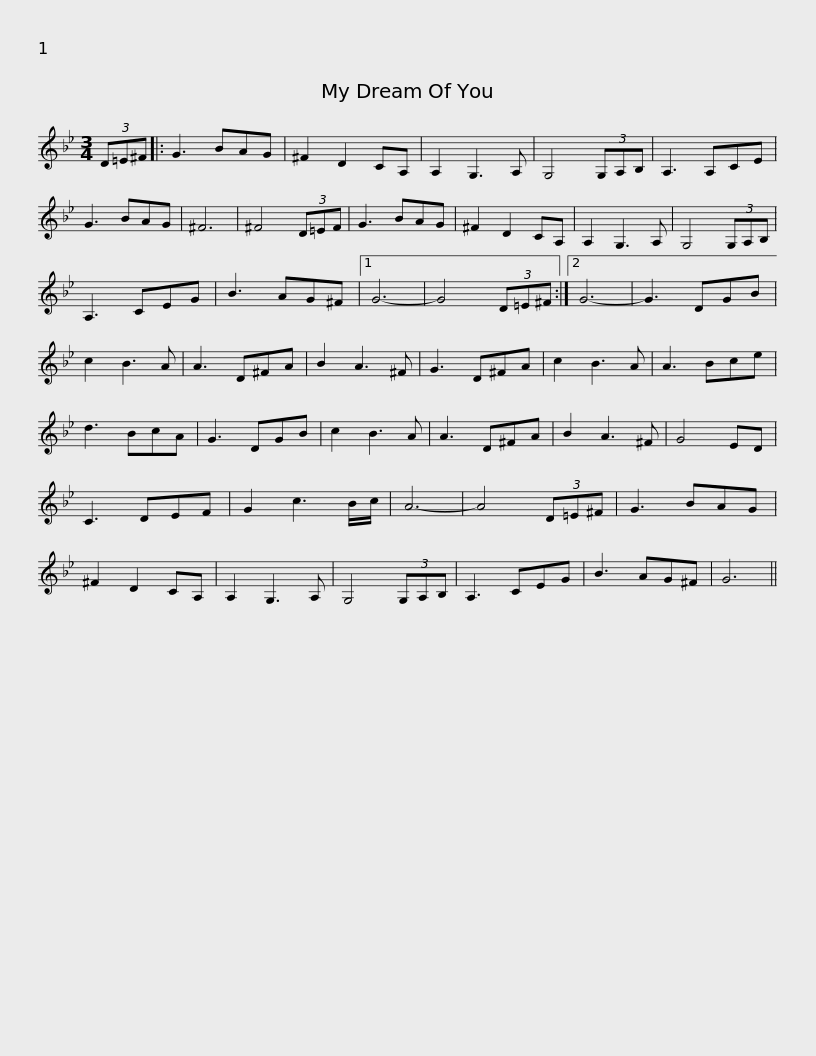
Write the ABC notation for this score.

X:1
L:1/8
M:3/4
I:linebreak $
K:Gmin
V:1 treble
V:1
 (3D=E^F |: G3 BAG | ^F2 D2 CA, | A,2 G,3 A, | G,4 (3G,A,B, | %5
 A,3 A,CE | G3 BAG | ^F6 | ^F4 (3D=EF |$ G3 BAG | %10
 ^F2 D2 CA, | A,2 G,3 A, | G,4 (3G,A,B, | A,3 CEG | B3 AG^F |1 %15
 G6- | G4 (3D=E^F :|2 G6- |$ G3 DGB | c2 B3 A | %20
 A3 D^FA | B2 A3 ^F | G3 D^FA | c2 B3 A | A3 Bce | %25
 d3 BcA | G3 DGB |$ c2 B3 A | A3 D^FA | B2 A3 ^F | %30
 G4 ED | C3 DEF | G2 c3 B/c/ | A6- | A4 (3D=E^F | %35
 G3 BAG | ^F2 D2 CA, |$ A,2 G,3 A, | G,4 (3G,A,B, | A,3 CEG | %40
 B3 AG^F | G6 || %42
